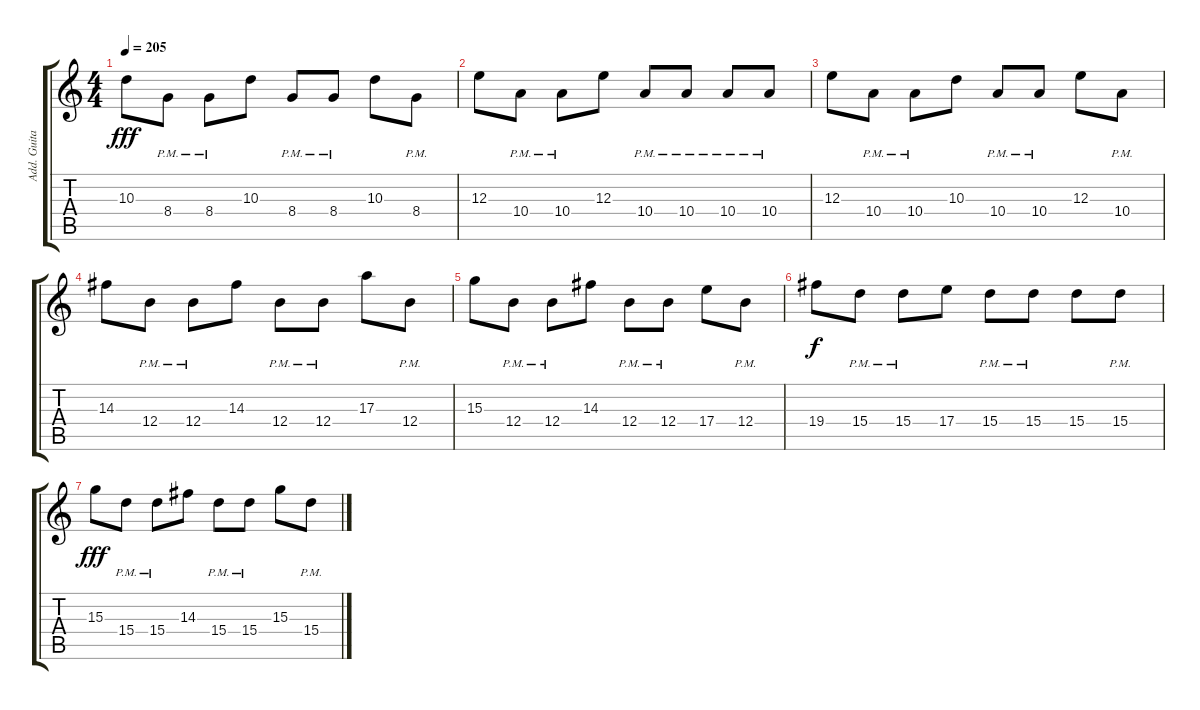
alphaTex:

\track ("Add. Guitars" "Add. Guita") {instrument overdrivenguitar}
\staff {score tabs}
\tuning (Db4 Ab3 E3 B2 Gb2 B1) {hide}
\ts (4 4)
\tempo 205
\clef g2
\ks c
10.3.8{dy fff} 8.4{pm}.8 8.4{pm}.8 10.3.8 8.4{pm}.8 8.4{pm}.8 10.3.8 8.4{pm}.8 |
12.3.8 10.4{pm}.8 10.4{pm}.8 12.3.8 10.4{pm}.8 10.4{pm}.8 10.4{pm}.8 10.4{pm}.8 |
12.3.8 10.4{pm}.8 10.4{pm}.8 10.3.8 10.4{pm}.8 10.4{pm}.8 12.3.8 10.4{pm}.8 |
14.3.8 12.4{pm}.8 12.4{pm}.8 14.3.8 12.4{pm}.8 12.4{pm}.8 17.3.8 12.4{pm}.8 |
15.3.8 12.4{pm}.8 12.4{pm}.8 14.3.8 12.4{pm}.8 12.4{pm}.8 17.4.8 12.4{pm}.8 |
19.4.8{dy f} 15.4{pm}.8 15.4{pm}.8 17.4.8 15.4{pm}.8 15.4{pm}.8 15.4.8 15.4{pm}.8 |
15.3.8{dy fff} 15.4{pm}.8 15.4{pm}.8 14.3.8 15.4{pm}.8 15.4{pm}.8 15.3.8 15.4{pm}.8
